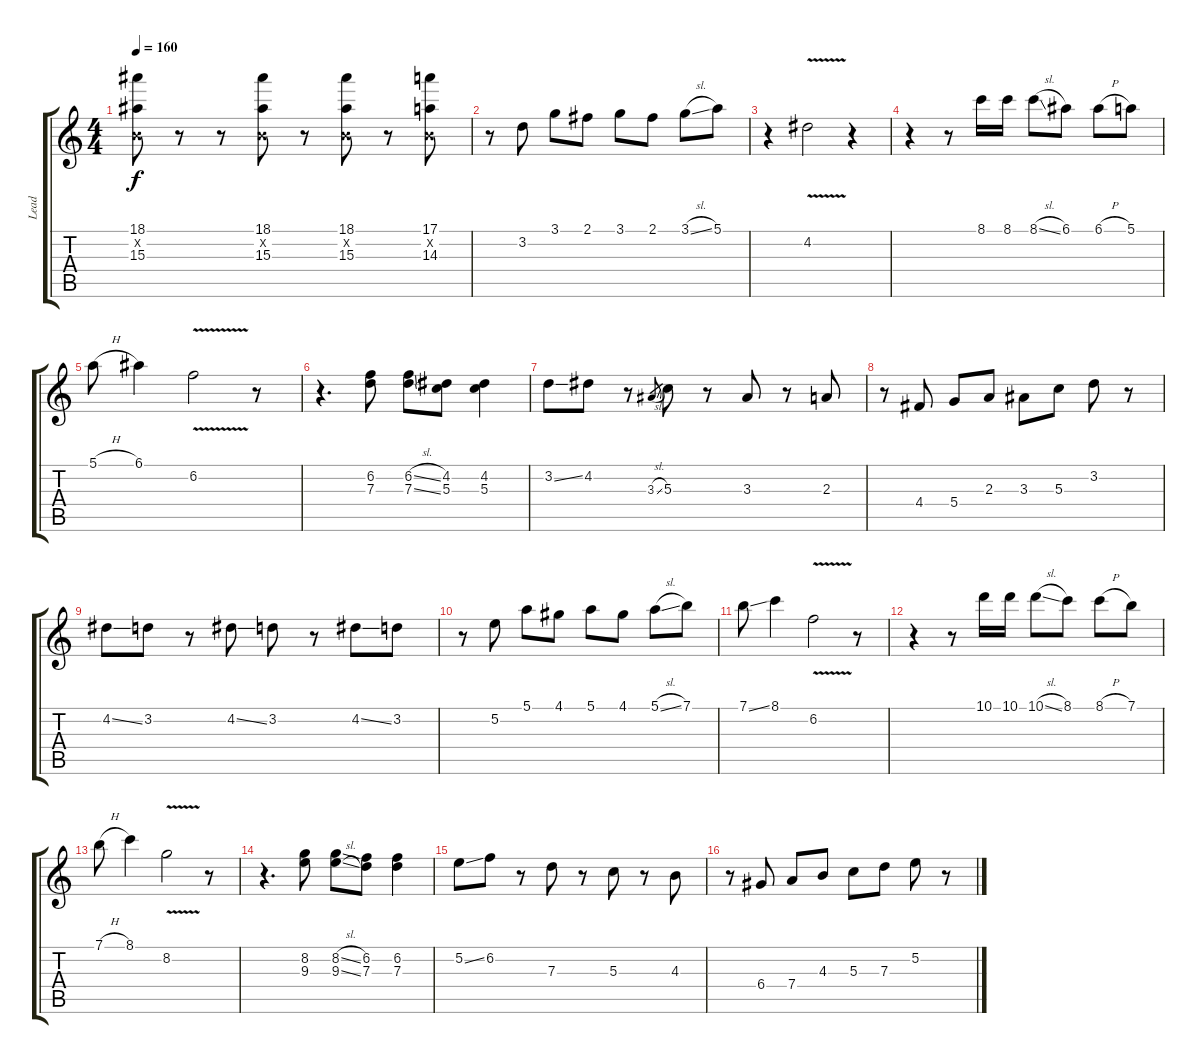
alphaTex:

\track ("Lead" "Lead") {instrument acousticguitarsteel}
\staff {score tabs}
\tuning (E4 B3 G3 D3 A2 E2) {hide}
\ts (4 4)
\tempo 160
\clef g2
\ks c
(18.1 0.2{x} 15.3).8{dy f} r.8 r.8 (18.1 0.2{x} 15.3).8 r.8 (18.1 0.2{x} 15.3).8 r.8 (17.1 0.2{x} 14.3).8 |
r.8 3.2.8{volume 16} 3.1.8 2.1.8 3.1.8 2.1.8 3.1{sl}.8 5.1.8 |
r.4 4.2{v}.2 r.4 |
r.4 r.8 8.1.16 8.1.16 8.1{sl}.8 6.1.8 6.1{h}.8 5.1.8 |
5.1{h}.8 6.1.4 6.2{v}.2 r.8 |
r.4{d} (6.2 7.3).8 (6.2{sl} 7.3{sl}).8 (4.2 5.3).8 (4.2 5.3).4 |
3.2{ss}.8 4.2.8 r.8 3.3{sl}.8{gr} 5.3.8 r.8 3.3.8 r.8 2.3.8 |
r.8 4.4.8 5.4.8 2.3.8 3.3.8 5.3.8 3.2.8 r.8 |
4.2{ss}.8 3.2.8 r.8 4.2{ss}.8 3.2.8 r.8 4.2{ss}.8 3.2.8 |
r.8 5.2.8 5.1.8 4.1.8 5.1.8 4.1.8 5.1{sl}.8 7.1.8 |
7.1{ss}.8 8.1.4 6.2{v}.2 r.8 |
r.4 r.8 10.1.16 10.1.16 10.1{sl}.8 8.1.8 8.1{h}.8 7.1.8 |
7.1{h}.8 8.1.4 8.2{v}.2 r.8 |
r.4{d} (8.2 9.3).8 (8.2{sl} 9.3{sl}).8 (6.2 7.3).8 (6.2 7.3).4 |
5.2{ss}.8 6.2.8 r.8 7.3.8 r.8 5.3.8 r.8 4.3.8 |
r.8 6.4.8 7.4.8 4.3.8 5.3.8 7.3.8 5.2.8 r.8
